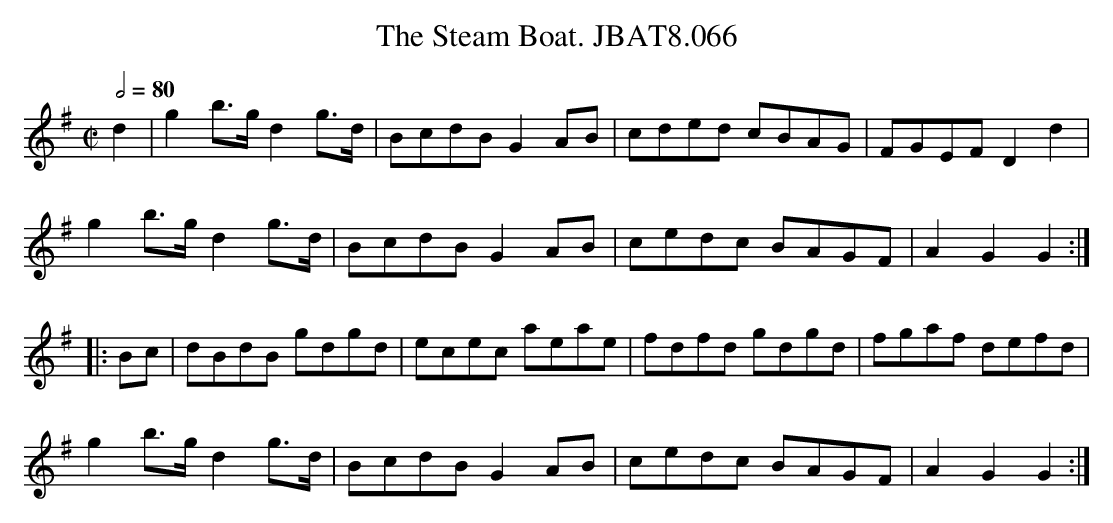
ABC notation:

X:1
T:Steam Boat. JBAT8.066, The
Q:1/2=80
M:C|
L:1/8
K:G
d2|g2b>gd2g>d|BcdBG2AB|cded cBAG|FGEFD2d2|
g2b>gd2g>d|BcdBG2AB|cedc BAGF|A2G2G2:|
|:Bc|dBdB gdgd|ecec aeae|fdfd gdgd|fgaf defd|
g2b>gd2g>d|BcdBG2AB|cedc BAGF|A2G2G2:|
